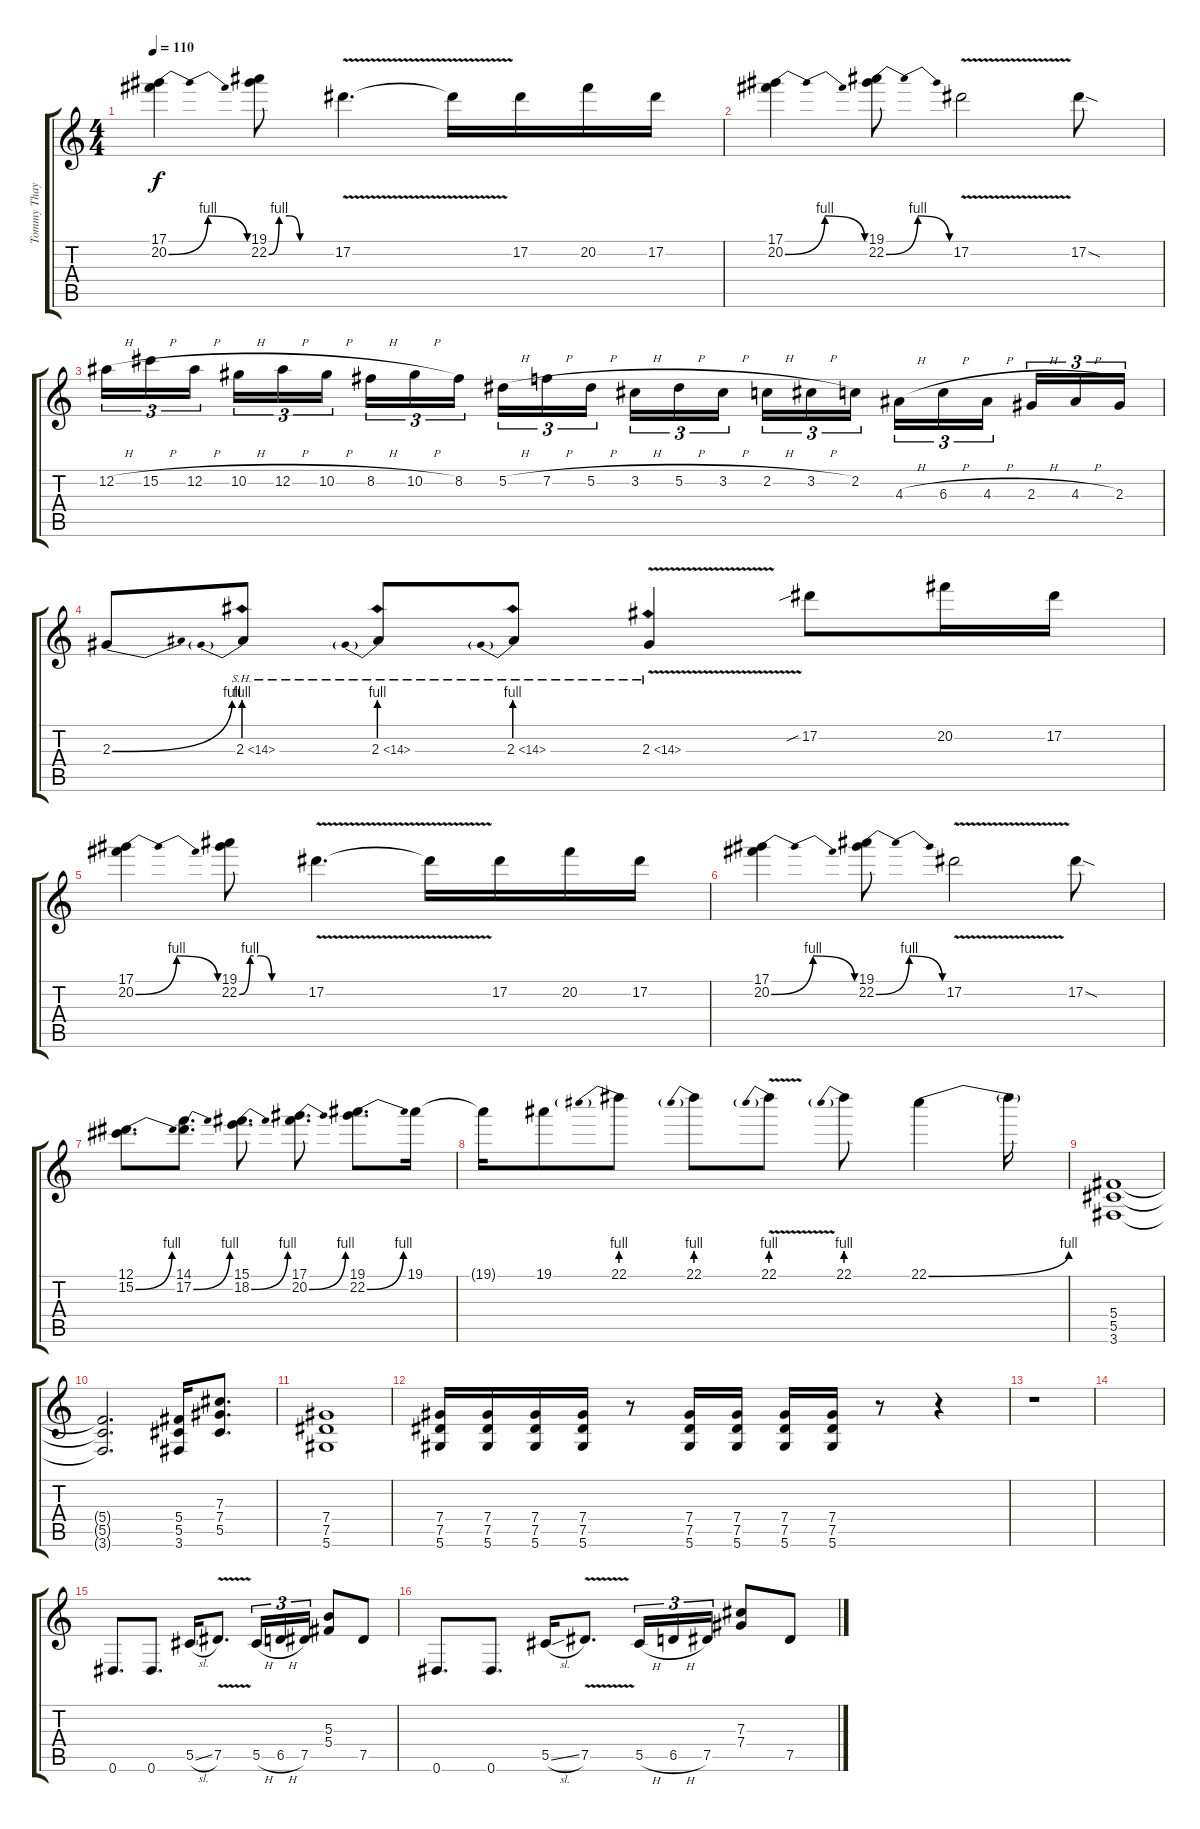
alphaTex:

\track ("Tommy Thayer" "Tommy Thay") {instrument distortionguitar}
\staff {score tabs}
\tuning (Eb4 Bb3 Gb3 Db3 Ab2 Eb2) {hide}
\ts (4 4)
\tempo 110
\clef g2
\ks c
(17.1 20.2{be (bendrelease 0 0 30 4 30 4 60 0)}).4{dy f} (19.1 22.2{be (custom 0 0 10 4 20 4 30 0 60 0)}).8 17.2{v}.4{d} 17.2{t}.16 17.2.16 20.2.16 17.2.16 |
(17.1 20.2{be (bendrelease 0 0 30 4 30 4 60 0)}).4 (19.1 22.2{be (bendrelease 0 0 30 4 30 4 60 0)}).8 17.2{v}.2 17.2{sod}.8 |
12.2{h}.16{tu (3 2)} 15.2{h}.16{tu (3 2)} 12.2{h}.16{tu (3 2) beam splitsecondary} 10.2{h}.16{tu (3 2)} 12.2{h}.16{tu (3 2)} 10.2{h}.16{tu (3 2)} 8.2{h}.16{tu (3 2)} 10.2{h}.16{tu (3 2)} 8.2.16{tu (3 2) beam splitsecondary} 5.2{h}.16{tu (3 2)} 7.2{h}.16{tu (3 2)} 5.2{h}.16{tu (3 2)} 3.2{h}.16{tu (3 2)} 5.2{h}.16{tu (3 2)} 3.2{h}.16{tu (3 2) beam splitsecondary} 2.2{h}.16{tu (3 2)} 3.2{h}.16{tu (3 2)} 2.2.16{tu (3 2)} 4.3{h}.16{tu (3 2)} 6.3{h}.16{tu (3 2)} 4.3{h}.16{tu (3 2) beam splitsecondary} 2.3{h}.16{tu (3 2)} 4.3{h}.16{tu (3 2)} 2.3.16{tu (3 2)} |
2.3{be (bend 0 0 60 4)}.8 2.3{be (prebend 0 4 60 4) sh 12}.8 2.3{be (prebend 0 4 60 4) sh 12}.8 2.3{be (prebend 0 4 60 4) sh 12}.8 2.3{sh 12 v}.4 17.2{sib}.8 20.2.16 17.2.16 |
(17.1 20.2{be (bendrelease 0 0 30 4 30 4 60 0)}).4 (19.1 22.2{be (custom 0 0 10 4 20 4 30 0 60 0)}).8 17.2{v}.4{d} 17.2{t}.16 17.2.16 20.2.16 17.2.16 |
(17.1 20.2{be (bendrelease 0 0 30 4 30 4 60 0)}).4 (19.1 22.2{be (bendrelease 0 0 30 4 30 4 60 0)}).8 17.2{v}.2 17.2{sod}.8 |
(12.1 15.2{be (bend 0 0 60 4)}).8{d} (14.1 17.2{be (bend 0 0 60 4)}).8{d} (15.1 18.2{be (bend 0 0 60 4)}).8{d} (17.1 20.2{be (bend 0 0 60 4)}).8{d} (19.1 22.2{be (bend 0 0 60 4)}).8{d} 19.1.16 |
19.1{t}.16 19.1.8 22.1{be (prebend 0 4 60 4)}.8 22.1{be (prebend 0 4 60 4)}.8 22.1{be (prebend 0 4 60 4) v}.8 22.1{be (prebend 0 4 60 4)}.8 22.1{be (bend 0 0 60 4)}.4 22.1{t}.16 |
(5.4 5.5 3.6).1 |
(5.4{t} 5.5{t} 3.6{t}).2{d} (5.4 5.5 3.6).16 (7.3 7.4 5.5).8{d} |
(7.4 7.5 5.6).1 |
(7.4 7.5 5.6).16 (7.4 7.5 5.6).16 (7.4 7.5 5.6).16 (7.4 7.5 5.6).16 r.8 (7.4 7.5 5.6).16 (7.4 7.5 5.6).16 (7.4 7.5 5.6).16 (7.4 7.5 5.6).16 r.8 r.4 |
r.1 |
|
0.6.8{d} 0.6.8{d} 5.5{sl}.16 7.5{v}.8{d} 5.5{h}.16{tu (3 2)} 6.5{h}.16{tu (3 2)} 7.5.16{tu (3 2)} (5.3 5.4).8 7.5.8 |
0.6.8{d} 0.6.8{d} 5.5{sl}.16 7.5{v}.8{d} 5.5{h}.16{tu (3 2)} 6.5{h}.16{tu (3 2)} 7.5.16{tu (3 2)} (7.3 7.4).8 7.5.8
